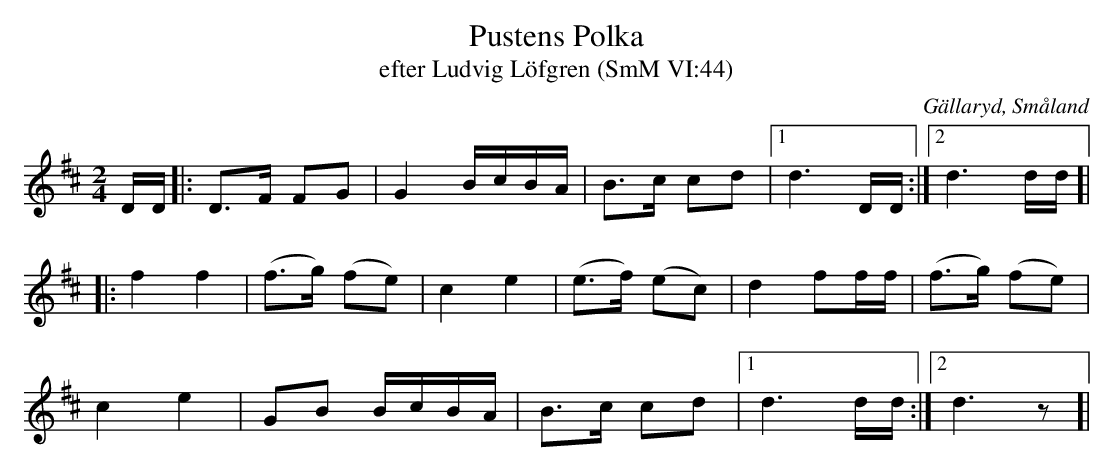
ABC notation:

X:1
T:Pustens Polka
T:efter Ludvig Löfgren (SmM VI:44)
O:Gällaryd, Småland
M:2/4
L:1/8
K:D
D/D/|:D>F FG|G2 B/c/B/A/|B>c cd|1 d3 D/D/:|2 d3 d/d/]|
|:f2f2|(f>g) (fe)|c2 e2|(e>f) (ec)|d2 ff/f/|(f>g) (fe)|
c2e2|GB B/c/B/A/|B>c cd|1d3 d/d/:|2d3 z]|
